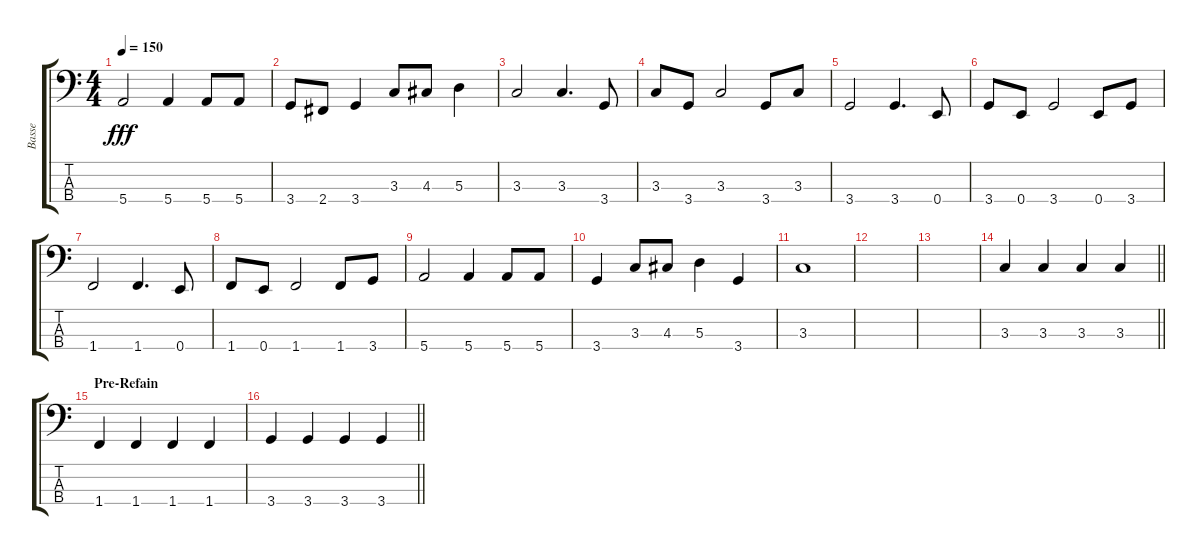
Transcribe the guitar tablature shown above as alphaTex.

\track ("Basse" "Basse") {instrument electricbassfinger}
\staff {score tabs}
\tuning (G2 D2 A1 E1) {hide}
\ts (4 4)
\tempo 150
\clef f4
\ks c
5.4.2{dy fff} 5.4.4 5.4.8 5.4.8 |
3.4.8 2.4.8 3.4.4 3.3.8 4.3.8 5.3.4 |
3.3.2 3.3.4{d} 3.4.8 |
3.3.8 3.4.8 3.3.2 3.4.8 3.3.8 |
3.4.2 3.4.4{d} 0.4.8 |
3.4.8 0.4.8 3.4.2 0.4.8 3.4.8 |
1.4.2 1.4.4{d} 0.4.8 |
1.4.8 0.4.8 1.4.2 1.4.8 3.4.8 |
5.4.2 5.4.4 5.4.8 5.4.8 |
3.4.4 3.3.8 4.3.8 5.3.4 3.4.4 |
3.3.1 |
|
|
\barLineRight lightlight
3.3.4 3.3.4 3.3.4 3.3.4 |
\section ("" "Pre-Refain")
1.4.4 1.4.4 1.4.4 1.4.4 |
\barLineRight lightlight
3.4.4 3.4.4 3.4.4 3.4.4
